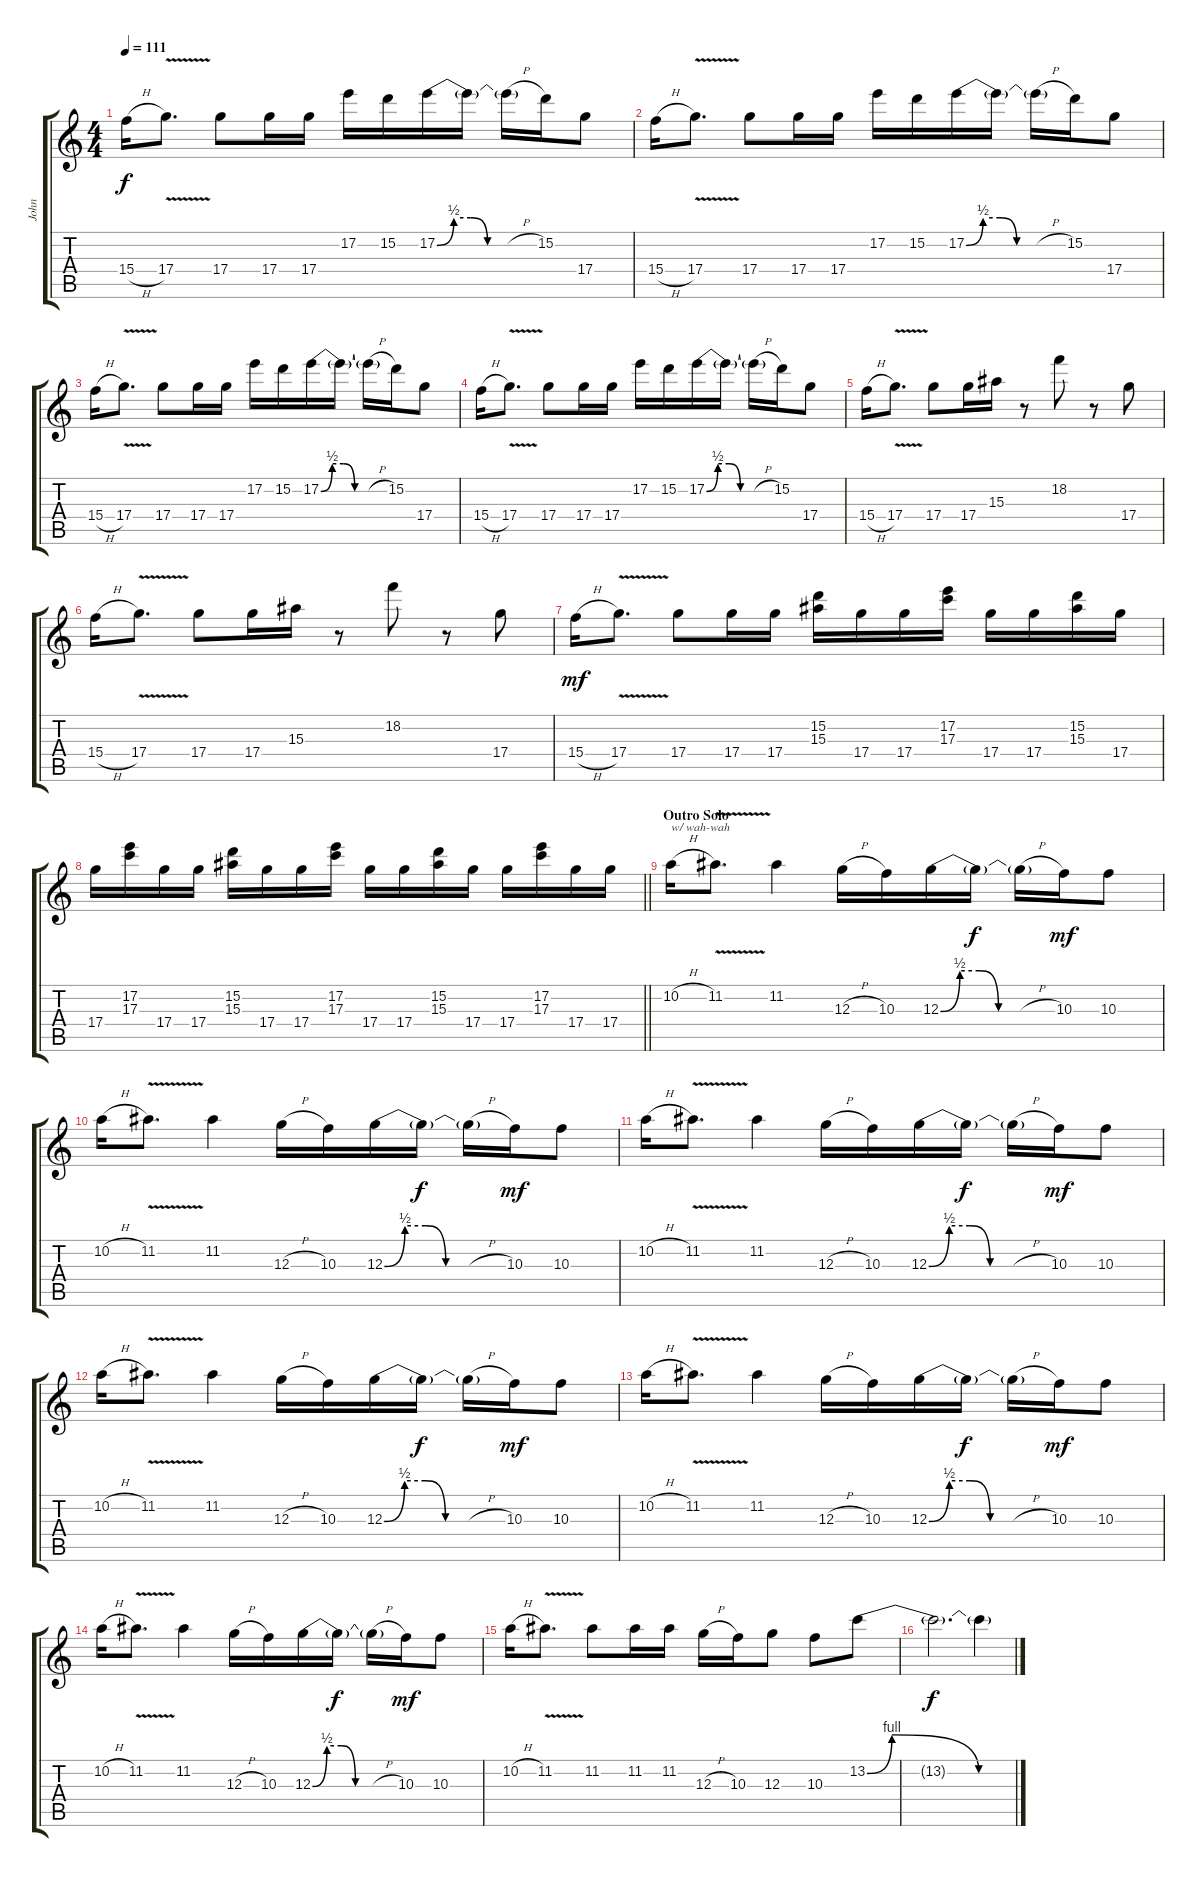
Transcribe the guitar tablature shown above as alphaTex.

\track ("John" "John") {instrument electricguitarclean}
\staff {score tabs}
\tuning (E4 B3 G3 D3 A2 E2) {hide}
\ts (4 4)
\tempo 111
\clef g2
\ks c
15.4{h}.16{dy f} 17.4{v}.8{d} 17.4.8 17.4.16 17.4.16 17.2.16 15.2.16 17.2{be (custom 0 0 10 2 20 2 30 0 60 0)}.16 17.2{t}.16 17.2{h t}.16 15.2.16 17.4.8 |
15.4{h}.16 17.4{v}.8{d} 17.4.8 17.4.16 17.4.16 17.2.16 15.2.16 17.2{be (custom 0 0 10 2 20 2 30 0 60 0)}.16 17.2{t}.16 17.2{h t}.16 15.2.16 17.4.8 |
15.4{h}.16 17.4{v}.8{d} 17.4.8 17.4.16 17.4.16 17.2.16 15.2.16 17.2{be (custom 0 0 10 2 20 2 30 0 60 0)}.16 17.2{t}.16 17.2{h t}.16 15.2.16 17.4.8 |
15.4{h}.16 17.4{v}.8{d} 17.4.8 17.4.16 17.4.16 17.2.16 15.2.16 17.2{be (custom 0 0 10 2 20 2 30 0 60 0)}.16 17.2{t}.16 17.2{h t}.16 15.2.16 17.4.8 |
15.4{h}.16 17.4{v}.8{d} 17.4.8 17.4.16 15.3.16 r.8 18.2.8 r.8 17.4.8 |
15.4{h}.16 17.4{v}.8{d} 17.4.8 17.4.16 15.3.16 r.8 18.2.8 r.8 17.4.8 |
15.4{h}.16{dy mf} 17.4{v}.8{d} 17.4.8 17.4.16 17.4.16 (15.2 15.3).16 17.4.16 17.4.16 (17.2 17.3).16 17.4.16 17.4.16 (15.2 15.3).16 17.4.16 |
\barLineRight lightlight
17.4.16 (17.2 17.3).16 17.4.16 17.4.16 (15.2 15.3).16 17.4.16 17.4.16 (17.2 17.3).16 17.4.16 17.4.16 (15.2 15.3).16 17.4.16 17.4.16 (17.2 17.3).16 17.4.16 17.4.16 |
\section ("" "Outro Solo")
10.2{h}.16{txt "w/ wah-wah" instrument distortionguitar} 11.2{v}.8{d} 11.2.4 12.3{h}.16 10.3.16 12.3{be (custom 0 0 10 2 20 2 30 0 60 0)}.16 12.3{t}.16{dy f} 12.3{h t}.16 10.3.16{dy mf} 10.3.8 |
10.2{h}.16 11.2{v}.8{d} 11.2.4 12.3{h}.16 10.3.16 12.3{be (custom 0 0 10 2 20 2 30 0 60 0)}.16 12.3{t}.16{dy f} 12.3{h t}.16 10.3.16{dy mf} 10.3.8 |
10.2{h}.16 11.2{v}.8{d} 11.2.4 12.3{h}.16 10.3.16 12.3{be (custom 0 0 10 2 20 2 30 0 60 0)}.16 12.3{t}.16{dy f} 12.3{h t}.16 10.3.16{dy mf} 10.3.8 |
10.2{h}.16 11.2{v}.8{d} 11.2.4 12.3{h}.16 10.3.16 12.3{be (custom 0 0 10 2 20 2 30 0 60 0)}.16 12.3{t}.16{dy f} 12.3{h t}.16 10.3.16{dy mf} 10.3.8 |
10.2{h}.16 11.2{v}.8{d} 11.2.4 12.3{h}.16 10.3.16 12.3{be (custom 0 0 10 2 20 2 30 0 60 0)}.16 12.3{t}.16{dy f} 12.3{h t}.16 10.3.16{dy mf} 10.3.8 |
10.2{h}.16 11.2{v}.8{d} 11.2.4 12.3{h}.16 10.3.16 12.3{be (custom 0 0 10 2 20 2 30 0 60 0)}.16 12.3{t}.16{dy f} 12.3{h t}.16 10.3.16{dy mf} 10.3.8 |
10.2{h}.16 11.2{v}.8{d} 11.2.8 11.2.16 11.2.16 12.3{h}.16 10.3.16 12.3.8 10.3.8 13.2{be (custom 0 0 10 4 45 0 60 0)}.8 |
13.2{t}.2{d dy f} 13.2{t}.4
